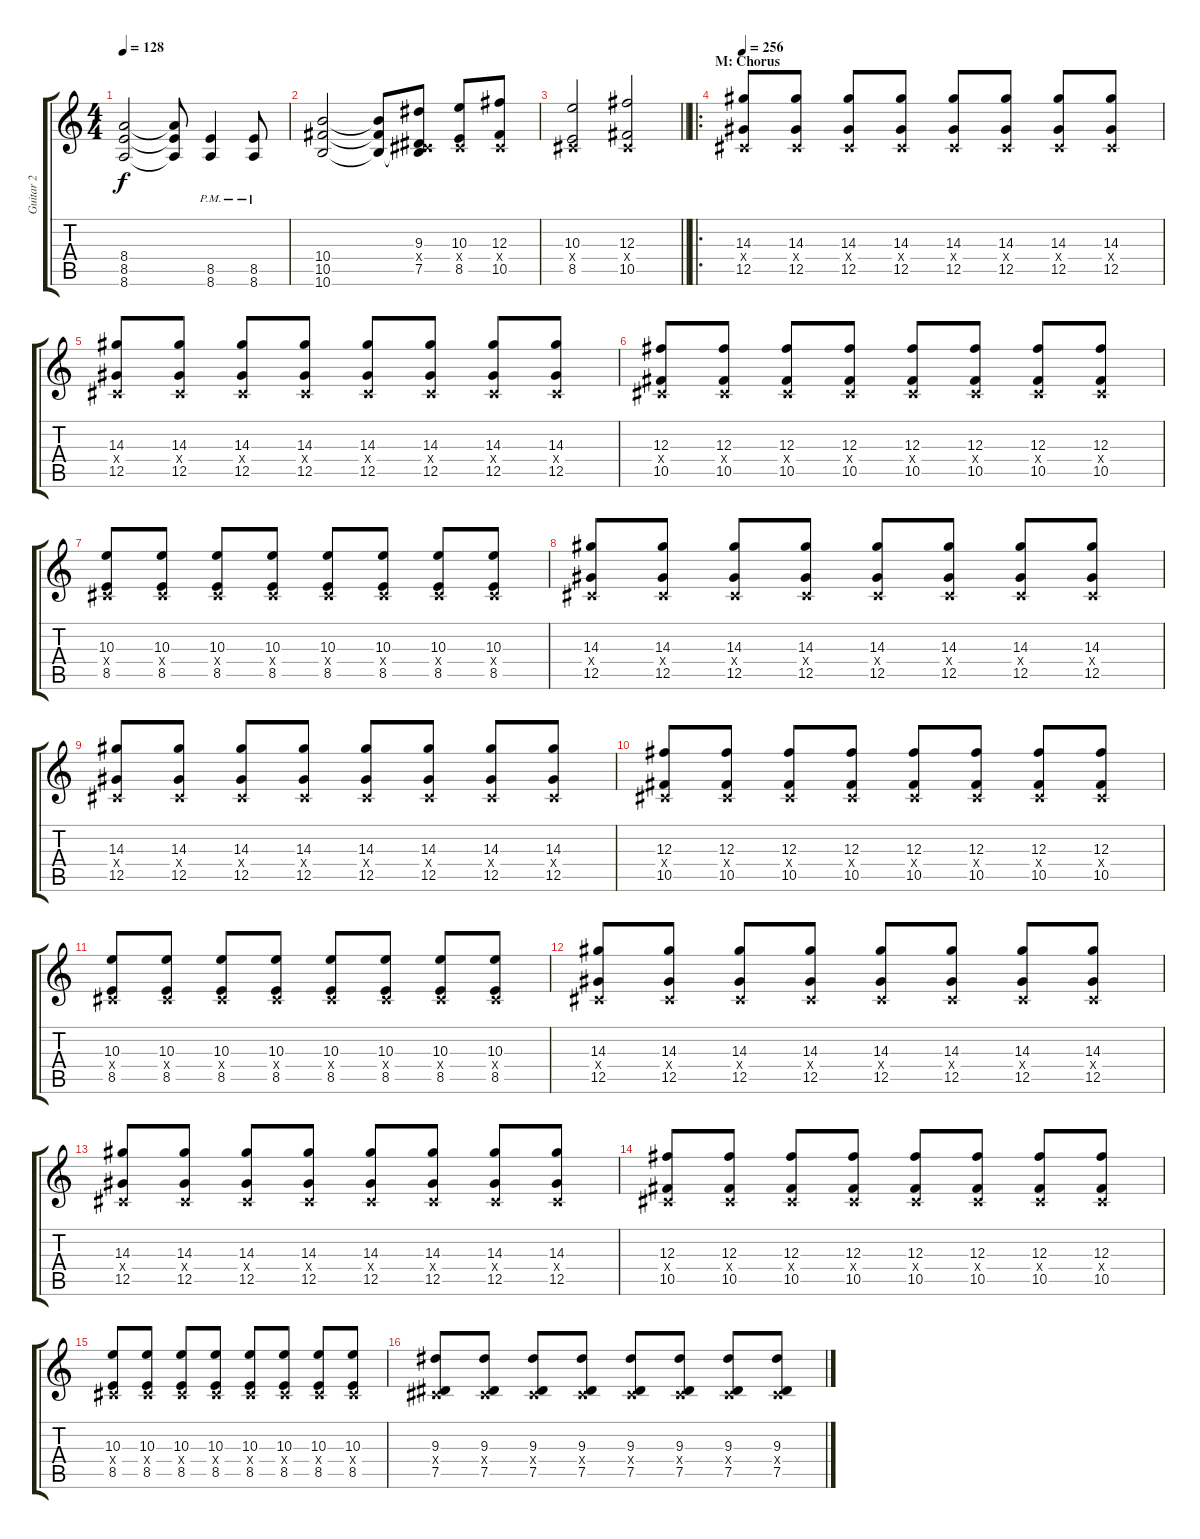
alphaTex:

\track ("Guitar 2" "Guitar 2") {instrument distortionguitar}
\staff {score tabs}
\tuning (Eb4 Bb3 Gb3 Db3 Ab2 Db2) {hide}
\ts (4 4)
\tempo 128
\clef g2
\ks c
(8.4 8.5 8.6).2{dy f} (8.4{t} 8.5{t} 8.6{t}).8 (8.5{pm} 8.6{pm}).4 (8.5{pm} 8.6{pm}).8 |
(10.4 10.5 10.6).2 (10.4{t} 10.5{t} 10.6{t}).8 (9.3 0.4{x} 7.5 10.6{t}).8 (10.3 0.4{x} 8.5).8 (12.3 0.4{x} 10.5).8 |
\barLineRight lightlight
(10.3 0.4{x} 8.5).2 (12.3 0.4{x} 10.5).2 |
\ro
\section ("" "M: Chorus")
\tempo 256
(14.3 0.4{x} 12.5).8 (14.3 0.4{x} 12.5).8 (14.3 0.4{x} 12.5).8 (14.3 0.4{x} 12.5).8 (14.3 0.4{x} 12.5).8 (14.3 0.4{x} 12.5).8 (14.3 0.4{x} 12.5).8 (14.3 0.4{x} 12.5).8 |
(14.3 0.4{x} 12.5).8 (14.3 0.4{x} 12.5).8 (14.3 0.4{x} 12.5).8 (14.3 0.4{x} 12.5).8 (14.3 0.4{x} 12.5).8 (14.3 0.4{x} 12.5).8 (14.3 0.4{x} 12.5).8 (14.3 0.4{x} 12.5).8 |
(12.3 0.4{x} 10.5).8 (12.3 0.4{x} 10.5).8 (12.3 0.4{x} 10.5).8 (12.3 0.4{x} 10.5).8 (12.3 0.4{x} 10.5).8 (12.3 0.4{x} 10.5).8 (12.3 0.4{x} 10.5).8 (12.3 0.4{x} 10.5).8 |
(10.3 0.4{x} 8.5).8 (10.3 0.4{x} 8.5).8 (10.3 0.4{x} 8.5).8 (10.3 0.4{x} 8.5).8 (10.3 0.4{x} 8.5).8 (10.3 0.4{x} 8.5).8 (10.3 0.4{x} 8.5).8 (10.3 0.4{x} 8.5).8 |
(14.3 0.4{x} 12.5).8 (14.3 0.4{x} 12.5).8 (14.3 0.4{x} 12.5).8 (14.3 0.4{x} 12.5).8 (14.3 0.4{x} 12.5).8 (14.3 0.4{x} 12.5).8 (14.3 0.4{x} 12.5).8 (14.3 0.4{x} 12.5).8 |
(14.3 0.4{x} 12.5).8 (14.3 0.4{x} 12.5).8 (14.3 0.4{x} 12.5).8 (14.3 0.4{x} 12.5).8 (14.3 0.4{x} 12.5).8 (14.3 0.4{x} 12.5).8 (14.3 0.4{x} 12.5).8 (14.3 0.4{x} 12.5).8 |
(12.3 0.4{x} 10.5).8 (12.3 0.4{x} 10.5).8 (12.3 0.4{x} 10.5).8 (12.3 0.4{x} 10.5).8 (12.3 0.4{x} 10.5).8 (12.3 0.4{x} 10.5).8 (12.3 0.4{x} 10.5).8 (12.3 0.4{x} 10.5).8 |
(10.3 0.4{x} 8.5).8 (10.3 0.4{x} 8.5).8 (10.3 0.4{x} 8.5).8 (10.3 0.4{x} 8.5).8 (10.3 0.4{x} 8.5).8 (10.3 0.4{x} 8.5).8 (10.3 0.4{x} 8.5).8 (10.3 0.4{x} 8.5).8 |
(14.3 0.4{x} 12.5).8 (14.3 0.4{x} 12.5).8 (14.3 0.4{x} 12.5).8 (14.3 0.4{x} 12.5).8 (14.3 0.4{x} 12.5).8 (14.3 0.4{x} 12.5).8 (14.3 0.4{x} 12.5).8 (14.3 0.4{x} 12.5).8 |
(14.3 0.4{x} 12.5).8 (14.3 0.4{x} 12.5).8 (14.3 0.4{x} 12.5).8 (14.3 0.4{x} 12.5).8 (14.3 0.4{x} 12.5).8 (14.3 0.4{x} 12.5).8 (14.3 0.4{x} 12.5).8 (14.3 0.4{x} 12.5).8 |
(12.3 0.4{x} 10.5).8 (12.3 0.4{x} 10.5).8 (12.3 0.4{x} 10.5).8 (12.3 0.4{x} 10.5).8 (12.3 0.4{x} 10.5).8 (12.3 0.4{x} 10.5).8 (12.3 0.4{x} 10.5).8 (12.3 0.4{x} 10.5).8 |
(10.3 0.4{x} 8.5).8 (10.3 0.4{x} 8.5).8 (10.3 0.4{x} 8.5).8 (10.3 0.4{x} 8.5).8 (10.3 0.4{x} 8.5).8 (10.3 0.4{x} 8.5).8 (10.3 0.4{x} 8.5).8 (10.3 0.4{x} 8.5).8 |
(9.3 0.4{x} 7.5).8 (9.3 0.4{x} 7.5).8 (9.3 0.4{x} 7.5).8 (9.3 0.4{x} 7.5).8 (9.3 0.4{x} 7.5).8 (9.3 0.4{x} 7.5).8 (9.3 0.4{x} 7.5).8 (9.3 0.4{x} 7.5).8
